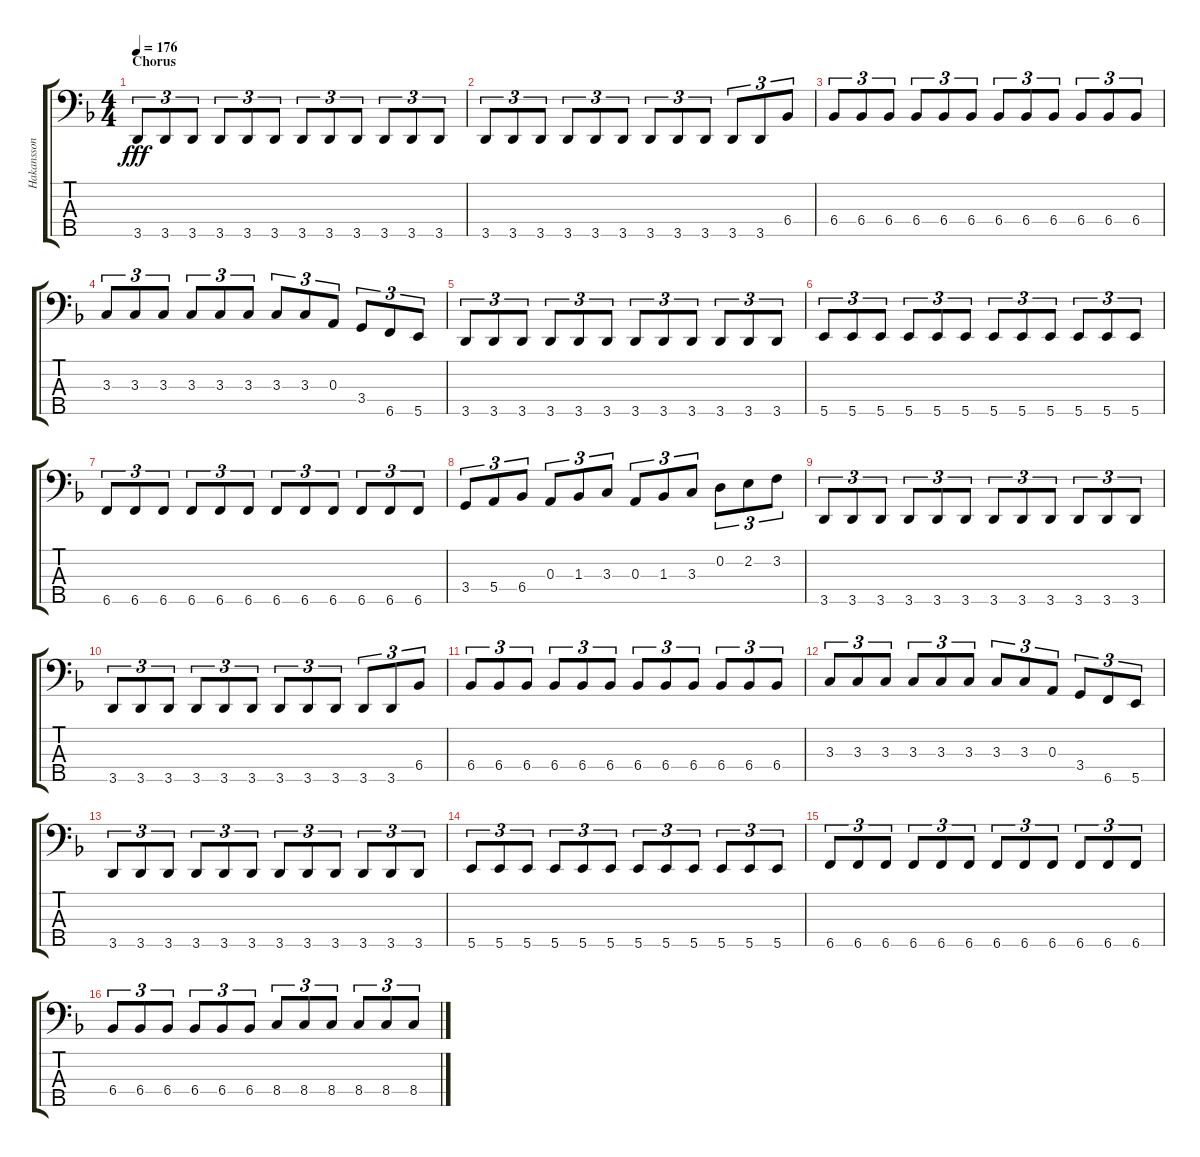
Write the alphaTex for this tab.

\track ("Hakansson" "Hakansson") {instrument electricbassfinger}
\staff {score tabs}
\tuning (G2 D2 A1 E1 B0) {hide}
\ts (4 4)
\section ("" "Chorus")
\tempo 176
\clef f4
\ks f
3.5.8{tu (3 2) dy fff} 3.5.8{tu (3 2)} 3.5.8{tu (3 2)} 3.5.8{tu (3 2)} 3.5.8{tu (3 2)} 3.5.8{tu (3 2)} 3.5.8{tu (3 2)} 3.5.8{tu (3 2)} 3.5.8{tu (3 2)} 3.5.8{tu (3 2)} 3.5.8{tu (3 2)} 3.5.8{tu (3 2)} |
3.5.8{tu (3 2)} 3.5.8{tu (3 2)} 3.5.8{tu (3 2)} 3.5.8{tu (3 2)} 3.5.8{tu (3 2)} 3.5.8{tu (3 2)} 3.5.8{tu (3 2)} 3.5.8{tu (3 2)} 3.5.8{tu (3 2)} 3.5.8{tu (3 2)} 3.5.8{tu (3 2)} 6.4.8{tu (3 2)} |
6.4.8{tu (3 2)} 6.4.8{tu (3 2)} 6.4.8{tu (3 2)} 6.4.8{tu (3 2)} 6.4.8{tu (3 2)} 6.4.8{tu (3 2)} 6.4.8{tu (3 2)} 6.4.8{tu (3 2)} 6.4.8{tu (3 2)} 6.4.8{tu (3 2)} 6.4.8{tu (3 2)} 6.4.8{tu (3 2)} |
3.3.8{tu (3 2)} 3.3.8{tu (3 2)} 3.3.8{tu (3 2)} 3.3.8{tu (3 2)} 3.3.8{tu (3 2)} 3.3.8{tu (3 2)} 3.3.8{tu (3 2)} 3.3.8{tu (3 2)} 0.3.8{tu (3 2)} 3.4.8{tu (3 2)} 6.5.8{tu (3 2)} 5.5.8{tu (3 2)} |
3.5.8{tu (3 2)} 3.5.8{tu (3 2)} 3.5.8{tu (3 2)} 3.5.8{tu (3 2)} 3.5.8{tu (3 2)} 3.5.8{tu (3 2)} 3.5.8{tu (3 2)} 3.5.8{tu (3 2)} 3.5.8{tu (3 2)} 3.5.8{tu (3 2)} 3.5.8{tu (3 2)} 3.5.8{tu (3 2)} |
5.5.8{tu (3 2)} 5.5.8{tu (3 2)} 5.5.8{tu (3 2)} 5.5.8{tu (3 2)} 5.5.8{tu (3 2)} 5.5.8{tu (3 2)} 5.5.8{tu (3 2)} 5.5.8{tu (3 2)} 5.5.8{tu (3 2)} 5.5.8{tu (3 2)} 5.5.8{tu (3 2)} 5.5.8{tu (3 2)} |
6.5.8{tu (3 2)} 6.5.8{tu (3 2)} 6.5.8{tu (3 2)} 6.5.8{tu (3 2)} 6.5.8{tu (3 2)} 6.5.8{tu (3 2)} 6.5.8{tu (3 2)} 6.5.8{tu (3 2)} 6.5.8{tu (3 2)} 6.5.8{tu (3 2)} 6.5.8{tu (3 2)} 6.5.8{tu (3 2)} |
3.4.8{tu (3 2)} 5.4.8{tu (3 2)} 6.4.8{tu (3 2)} 0.3.8{tu (3 2)} 1.3.8{tu (3 2)} 3.3.8{tu (3 2)} 0.3.8{tu (3 2)} 1.3.8{tu (3 2)} 3.3.8{tu (3 2)} 0.2.8{tu (3 2)} 2.2.8{tu (3 2)} 3.2.8{tu (3 2)} |
3.5.8{tu (3 2)} 3.5.8{tu (3 2)} 3.5.8{tu (3 2)} 3.5.8{tu (3 2)} 3.5.8{tu (3 2)} 3.5.8{tu (3 2)} 3.5.8{tu (3 2)} 3.5.8{tu (3 2)} 3.5.8{tu (3 2)} 3.5.8{tu (3 2)} 3.5.8{tu (3 2)} 3.5.8{tu (3 2)} |
3.5.8{tu (3 2)} 3.5.8{tu (3 2)} 3.5.8{tu (3 2)} 3.5.8{tu (3 2)} 3.5.8{tu (3 2)} 3.5.8{tu (3 2)} 3.5.8{tu (3 2)} 3.5.8{tu (3 2)} 3.5.8{tu (3 2)} 3.5.8{tu (3 2)} 3.5.8{tu (3 2)} 6.4.8{tu (3 2)} |
6.4.8{tu (3 2)} 6.4.8{tu (3 2)} 6.4.8{tu (3 2)} 6.4.8{tu (3 2)} 6.4.8{tu (3 2)} 6.4.8{tu (3 2)} 6.4.8{tu (3 2)} 6.4.8{tu (3 2)} 6.4.8{tu (3 2)} 6.4.8{tu (3 2)} 6.4.8{tu (3 2)} 6.4.8{tu (3 2)} |
3.3.8{tu (3 2)} 3.3.8{tu (3 2)} 3.3.8{tu (3 2)} 3.3.8{tu (3 2)} 3.3.8{tu (3 2)} 3.3.8{tu (3 2)} 3.3.8{tu (3 2)} 3.3.8{tu (3 2)} 0.3.8{tu (3 2)} 3.4.8{tu (3 2)} 6.5.8{tu (3 2)} 5.5.8{tu (3 2)} |
3.5.8{tu (3 2)} 3.5.8{tu (3 2)} 3.5.8{tu (3 2)} 3.5.8{tu (3 2)} 3.5.8{tu (3 2)} 3.5.8{tu (3 2)} 3.5.8{tu (3 2)} 3.5.8{tu (3 2)} 3.5.8{tu (3 2)} 3.5.8{tu (3 2)} 3.5.8{tu (3 2)} 3.5.8{tu (3 2)} |
5.5.8{tu (3 2)} 5.5.8{tu (3 2)} 5.5.8{tu (3 2)} 5.5.8{tu (3 2)} 5.5.8{tu (3 2)} 5.5.8{tu (3 2)} 5.5.8{tu (3 2)} 5.5.8{tu (3 2)} 5.5.8{tu (3 2)} 5.5.8{tu (3 2)} 5.5.8{tu (3 2)} 5.5.8{tu (3 2)} |
6.5.8{tu (3 2)} 6.5.8{tu (3 2)} 6.5.8{tu (3 2)} 6.5.8{tu (3 2)} 6.5.8{tu (3 2)} 6.5.8{tu (3 2)} 6.5.8{tu (3 2)} 6.5.8{tu (3 2)} 6.5.8{tu (3 2)} 6.5.8{tu (3 2)} 6.5.8{tu (3 2)} 6.5.8{tu (3 2)} |
6.4.8{tu (3 2)} 6.4.8{tu (3 2)} 6.4.8{tu (3 2)} 6.4.8{tu (3 2)} 6.4.8{tu (3 2)} 6.4.8{tu (3 2)} 8.4.8{tu (3 2)} 8.4.8{tu (3 2)} 8.4.8{tu (3 2)} 8.4.8{tu (3 2)} 8.4.8{tu (3 2)} 8.4.8{tu (3 2)}
